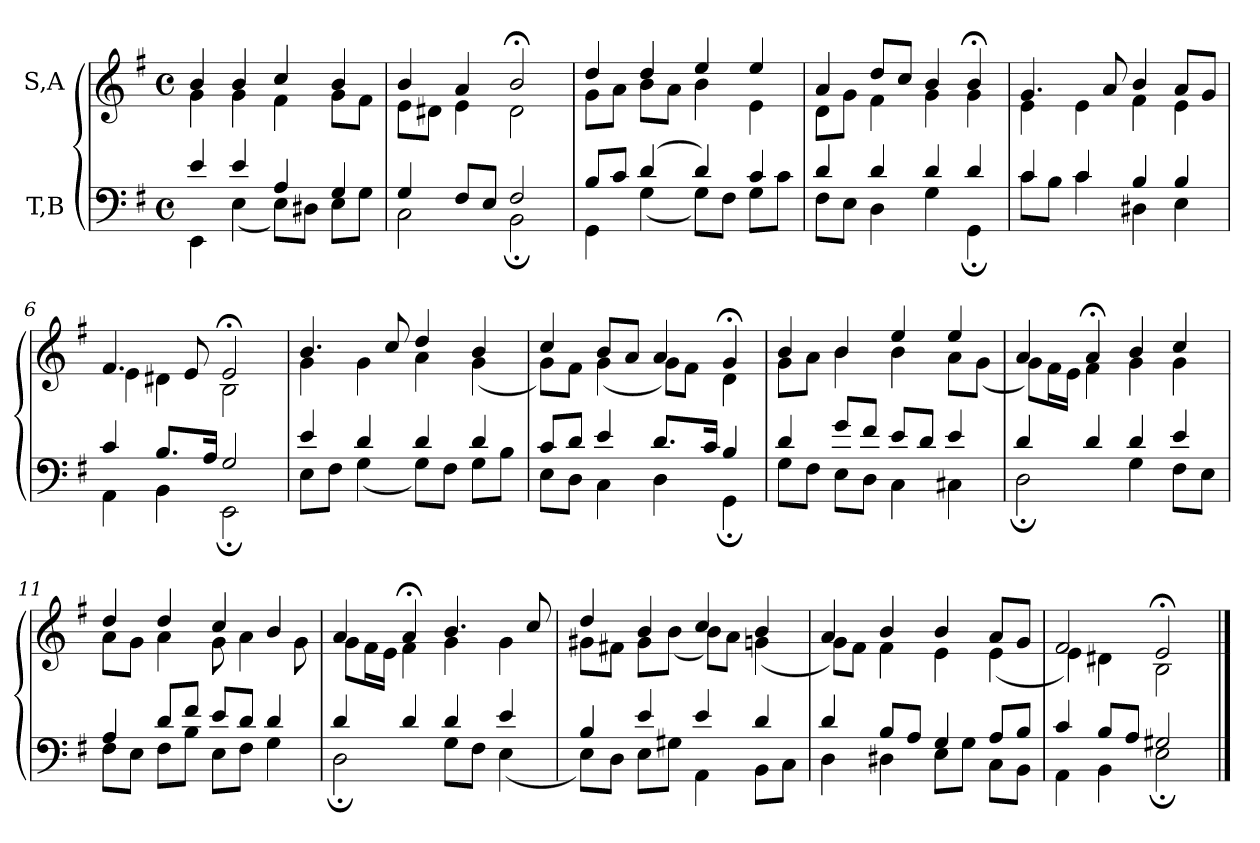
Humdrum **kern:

**kern	**kern
*part2	*part1
*staff2	*staff1
*I"T,B	*I"S,A
*clefF4	*clefG2
*k[f#]	*k[f#]
*M4/4	*M4/4
*met(c)	*met(c)
=1	=1
*^	*^
4e	4EE	4b	4g
4e	(<4E	4b	4g
4A	8EL)	4cc	4f#
.	8D#XJ	.	.
4G	8EL	4b	8gL
.	8GJ	.	8f#J
=2	=2	=2	=2
4G	2C	4b	8eL
.	.	.	8d#XJ
8F#L	.	4a	4e
8EJ	.	.	.
2F#	2BB;	2b;<	2d#
=3	=3	=3	=3
8BL	4GG	4dd	8gL
8cJ	.	.	8aJ
(>4d	(<4G	4dd	8bL
.	.	.	8aJ
4d)	8GL)	4ee	4b
.	8F#J	.	.
4c	8GL	4ee	4e
.	8cJ	.	.
=4	=4	=4	=4
4d	8F#L	4a	8dL
.	8EJ	.	8gJ
4d	4D	8ddL	4f#
.	.	8ccJ	.
4d	4G	4b	4g
4d	4GG;	4b;<	4g
=5	=5	=5	=5
4c	8cL	4.g	4e
.	8BJ	.	.
4c	4c	.	4e
.	.	8a	.
4B	4D#X	4b	4f#
4B	4E	8aL	4e
.	.	8gJ	.
=6	=6	=6	=6
4c	4AA	4.f#	4e
8.BL	4BB	.	4d#X
.	.	8e	.
16AJk	.	.	.
2G	2EE;	2e;<	2B
=7	=7	=7	=7
4e	8EL	4.b	4g
.	8F#J	.	.
4d	(<4G	.	4g
.	.	8cc	.
4d	8GL)	4dd	4a
.	8F#J	.	.
4d	8GL	4b	(<4g
.	8BJ	.	.
=8	=8	=8	=8
8cL	8EL	4cc	8gL)
8dJ	8DJ	.	8f#J
4e	4C	8bL	(<4g
.	.	8aJ	.
8.dL	4D	4a	8gL)
.	.	.	8f#J
16cJk	.	.	.
4B	4GG;	4g;<	4d
=9	=9	=9	=9
4d	8GL	4b	8gL
.	8F#J	.	8aJ
8gL	8EL	4b	4b
8f#J	8DJ	.	.
8eL	4C	4ee	4b
8dJ	.	.	.
4e	4C#X	4ee	8aL
.	.	.	(<8gJ
=10	=10	=10	=10
4d	2D;	4a	8gL)
.	.	.	16f#L
.	.	.	16eJJ
4d	.	4a;<	4f#
4d	4G	4b	4g
4e	8F#L	4cc	4g
.	8EJ	.	.
=11	=11	=11	=11
4A	8F#L	4dd	8aL
.	8EJ	.	8gJ
8dL	8F#L	4dd	4a
8f#J	8BJ	.	.
8eL	8EL	4cc	8g
8dJ	8F#J	.	4a
4d	4G	4b	.
.	.	.	8g
=12	=12	=12	=12
4d	2D;	4a	8gL
.	.	.	16f#L
.	.	.	16eJJ
4d	.	4a;<	4f#
4d	8GL	4.b	4g
.	8F#J	.	.
4e	(<4E	.	4g
.	.	8cc	.
=13	=13	=13	=13
4B	8EL)	4dd	8g#XL
.	8DJ	.	8f#XJ
4e	8EL	4b	8g#L
.	8G#XJ	.	(<8bJ
4e	4AA	4cc	8bL)
.	.	.	8aJ
4d	8BBL	4b	(<4gn
.	8CJ	.	.
=14	=14	=14	=14
4d	4D	4a	8gL)
.	.	.	8f#J
8BL	4D#X	4b	4f#
8AJ	.	.	.
4G	8EL	4b	4e
.	8GJ	.	.
8AL	8CL	8aL	(<4e
8BJ	8BBJ	8gJ	.
=15	=15	=15	=15
4c	4AA	2f#	4e)
8BL	4BB	.	4d#X
8AJ	.	.	.
2G#X	2E;	2e;<	2B
*v	*v	*	*
*	*v	*v
==	==
*-	*-
